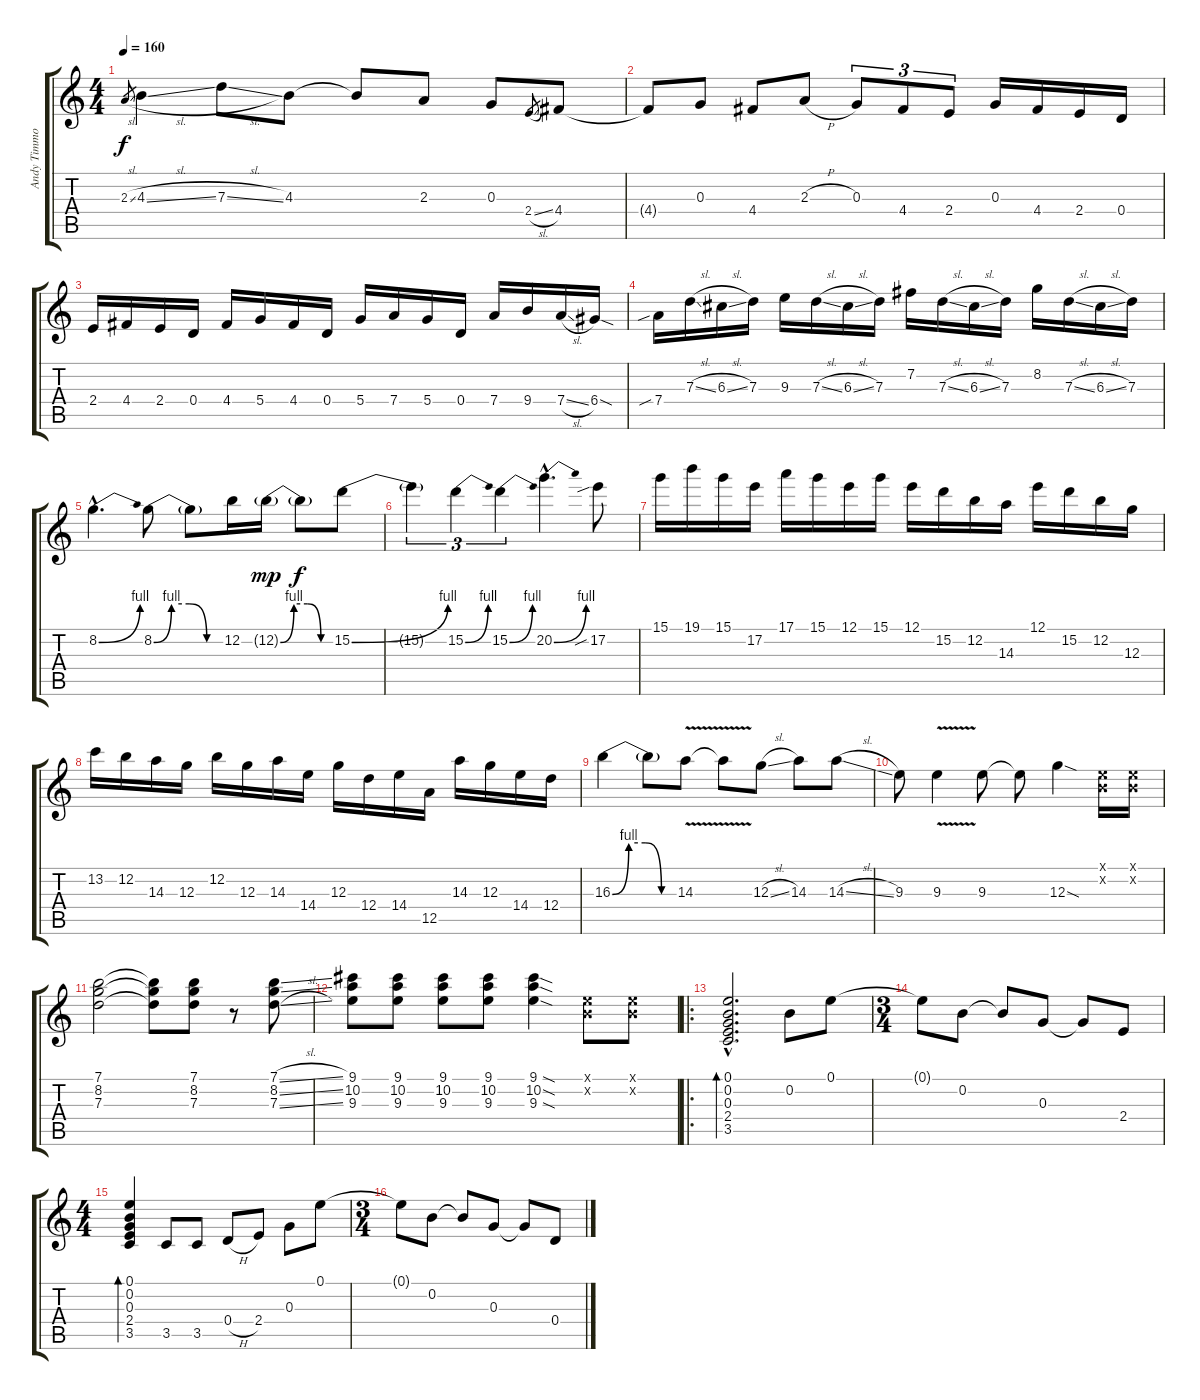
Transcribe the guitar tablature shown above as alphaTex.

\track ("Andy Timmons" "Andy Timmo") {instrument distortionguitar}
\staff {score tabs}
\tuning (E4 B3 G3 D3 A2 E2) {hide}
\ts (4 4)
\tempo 160
\clef g2
\ks c
2.3{sl}.8{gr dy f} 4.3{sl}.4 7.3{sl}.8 4.3.8 4.3{t}.8 2.3.8 0.3.8 2.4{sl}.8{gr} 4.4.8 |
4.4{t}.8 0.3.8 4.4.8 2.3{h}.8 0.3.8{tu (3 2)} 4.4.8{tu (3 2)} 2.4.8{tu (3 2)} 0.3.16 4.4.16 2.4.16 0.4.16 |
2.4.16 4.4.16 2.4.16 0.4.16 4.4.16 5.4.16 4.4.16 0.4.16 5.4.16 7.4.16 5.4.16 0.4.16 7.4.16 9.4.16 7.4{sl}.16 6.4{sod}.16 |
7.4{sib}.16 7.3{sl}.16 6.3{sl}.16 7.3.16 9.3.16 7.3{sl}.16 6.3{sl}.16 7.3.16 7.2.16 7.3{sl}.16 6.3{sl}.16 7.3.16 8.2.16 7.3{sl}.16 6.3{sl}.16 7.3.16 |
8.2{be (bend 0 0 60 4) hac}.4{d} 8.2{be (custom 0 0 15 4 30 4 45 0 60 0)}.8 8.2{t}.8 12.2.16 12.2{be (custom 0 0 15 4 30 4 45 0 60 0) g}.16{dy mp} 12.2{t}.8{dy f} 15.2{be (bend 0 0 60 4)}.8 |
15.2{t}.4{tu (3 2)} 15.2{be (bend 0 0 60 4)}.4{tu (3 2)} 15.2{be (bend 0 0 60 4)}.4{tu (3 2)} 20.2{be (bend 0 0 60 4) hac}.4{d} 17.2{sib}.8 |
15.1.16 19.1.16 15.1.16 17.2.16 17.1.16 15.1.16 12.1.16 15.1.16 12.1.16 15.2.16 12.2.16 14.3.16 12.1.16 15.2.16 12.2.16 12.3.16 |
13.2.16 12.2.16 14.3.16 12.3.16 12.2.16 12.3.16 14.3.16 14.4.16 12.3.16 12.4.16 14.4.16 12.5.16 14.3.16 12.3.16 14.4.16 12.4.16 |
16.3{be (custom 0 0 15 4 30 4 45 0 60 0)}.4 16.3{t}.8 14.3{v}.8 14.3{t}.8 12.3{sl}.8 14.3.8 14.3{sl}.8 |
9.3.8 9.3{v}.4 9.3.8 9.3{t}.8 12.3{sod}.4 (0.1{x} 0.2{x}).16 (0.1{x} 0.2{x}).16 |
(7.1 8.2 7.3).2 (7.1{t} 8.2{t} 7.3{t}).8 (7.1 8.2 7.3).8 r.8 (7.1{sl} 8.2{sl} 7.3{sl}).8 |
(9.1 10.2 9.3).8 (9.1 10.2 9.3).8 (9.1 10.2 9.3).8 (9.1 10.2 9.3).8 (9.1{sod} 10.2{sod} 9.3{sod}).4 (0.1{x} 0.2{x}).8 (0.1{x} 0.2{x}).8 |
\ro
(0.1{hac} 0.2{hac} 0.3{hac} 2.4{hac} 3.5{hac}).2{d bd 240} 0.2.8 0.1.8 |
\ts (3 4)
0.1{t}.8 0.2.8 0.2{t}.8 0.3.8 0.3{t}.8 2.4.8 |
\ts (4 4)
(0.1 0.2 0.3 2.4 3.5).4{bd 240} 3.5.8 3.5.8 0.4{h}.8 2.4.8 0.3.8 0.1.8 |
\ts (3 4)
0.1{t}.8 0.2.8 0.2{t}.8 0.3.8 0.3{t}.8 0.4.8
